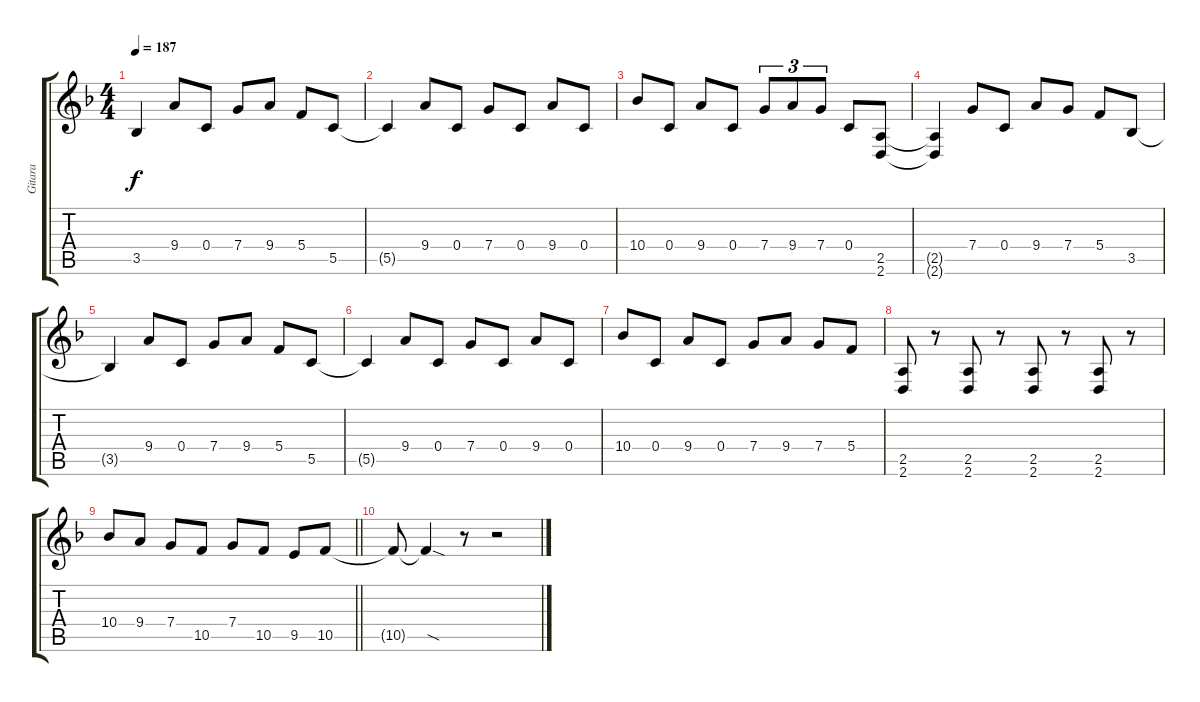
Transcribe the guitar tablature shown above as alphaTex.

\track ("Gitara" "Gitara") {instrument distortionguitar}
\staff {score tabs}
\tuning (D4 A3 F3 C3 G2 C2) {hide}
\ts (4 4)
\tempo 187
\clef g2
\ks dminor
3.5{t}.4{dy f} 9.4.8 0.4.8 7.4.8 9.4.8 5.4.8 5.5.8 |
5.5{t}.4 9.4.8 0.4.8 7.4.8 0.4.8 9.4.8 0.4.8 |
10.4.8 0.4.8 9.4.8 0.4.8 7.4.8{tu (3 2)} 9.4.8{tu (3 2)} 7.4.8{tu (3 2)} 0.4.8 (2.5 2.6).8 |
(2.5{t} 2.6{t}).4 7.4.8 0.4.8 9.4.8 7.4.8 5.4.8 3.5.8 |
3.5{t}.4 9.4.8 0.4.8 7.4.8 9.4.8 5.4.8 5.5.8 |
5.5{t}.4 9.4.8 0.4.8 7.4.8 0.4.8 9.4.8 0.4.8 |
10.4.8 0.4.8 9.4.8 0.4.8 7.4.8 9.4.8 7.4.8 5.4.8 |
(2.5 2.6).8 r.8 (2.5 2.6).8 r.8 (2.5 2.6).8 r.8 (2.5 2.6).8 r.8 |
\barLineRight lightlight
10.4.8 9.4.8 7.4.8 10.5.8 7.4.8 10.5.8 9.5.8 10.5.8 |
10.5{t}.8 10.5{sod t}.4 r.8 r.2
